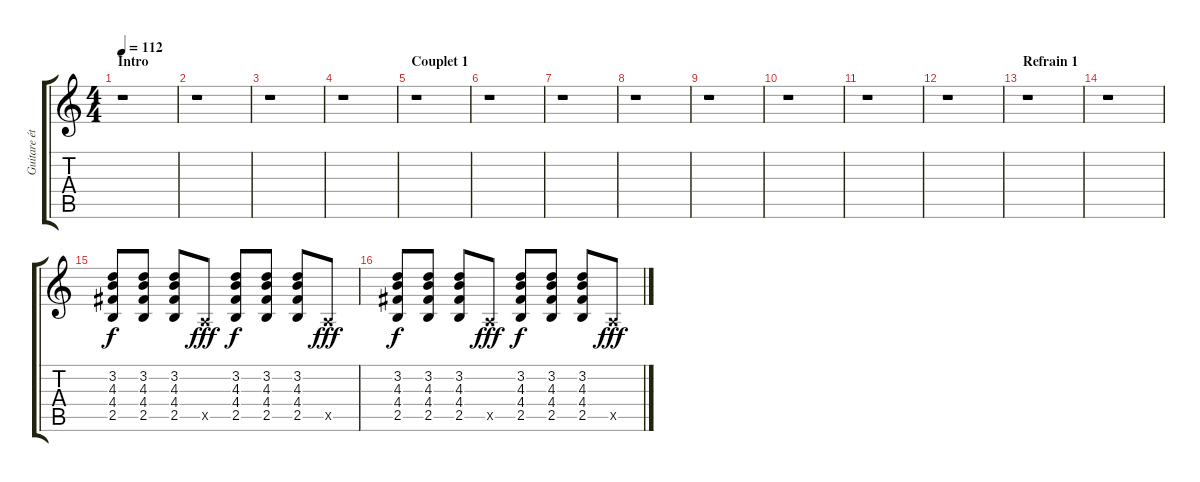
\track ("Guitare étouffé" "Guitare ét") {instrument electricguitarmuted}
\staff {score tabs}
\tuning (E4 B3 G3 D3 A2 E2) {hide}
\ts (4 4)
\section ("" "Intro")
\tempo 112
\clef g2
\ks c
r.1{dy f instrument electricguitarmuted} |
r.1 |
r.1 |
r.1 |
\section ("" "Couplet 1")
r.1 |
r.1 |
r.1 |
r.1 |
r.1 |
r.1 |
r.1 |
r.1 |
\section ("" "Refrain 1")
r.1 |
r.1 |
(3.2 4.3 4.4 2.5).8 (3.2 4.3 4.4 2.5).8 (3.2 4.3 4.4 2.5).8 0.5{x}.8{dy fff} (3.2 4.3 4.4 2.5).8{dy f} (3.2 4.3 4.4 2.5).8 (3.2 4.3 4.4 2.5).8 0.5{x}.8{dy fff} |
(3.2 4.3 4.4 2.5).8{dy f} (3.2 4.3 4.4 2.5).8 (3.2 4.3 4.4 2.5).8 0.5{x}.8{dy fff} (3.2 4.3 4.4 2.5).8{dy f} (3.2 4.3 4.4 2.5).8 (3.2 4.3 4.4 2.5).8 0.5{x}.8{dy fff}
